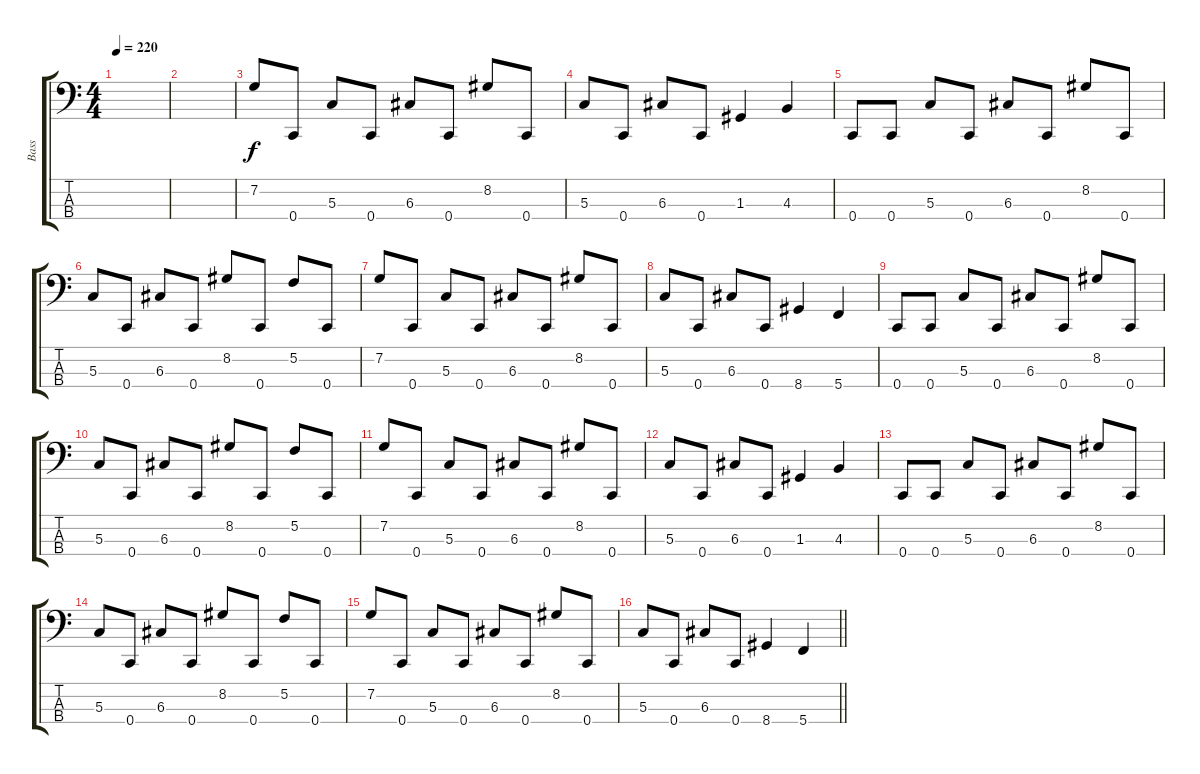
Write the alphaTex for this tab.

\track ("Bass" "Bass") {instrument electricbassfinger}
\staff {score tabs}
\tuning (F2 C2 G1 C1) {hide}
\ts (4 4)
\tempo 220
\clef f4
\ks c
|
|
7.2.8 0.4.8 5.3.8 0.4.8 6.3.8 0.4.8 8.2.8 0.4.8 |
5.3.8 0.4.8 6.3.8 0.4.8 1.3.4 4.3.4 |
0.4.8 0.4.8 5.3.8 0.4.8 6.3.8 0.4.8 8.2.8 0.4.8 |
5.3.8 0.4.8 6.3.8 0.4.8 8.2.8 0.4.8 5.2.8 0.4.8 |
7.2.8 0.4.8 5.3.8 0.4.8 6.3.8 0.4.8 8.2.8 0.4.8 |
5.3.8 0.4.8 6.3.8 0.4.8 8.4.4 5.4.4 |
0.4.8 0.4.8 5.3.8 0.4.8 6.3.8 0.4.8 8.2.8 0.4.8 |
5.3.8 0.4.8 6.3.8 0.4.8 8.2.8 0.4.8 5.2.8 0.4.8 |
7.2.8 0.4.8 5.3.8 0.4.8 6.3.8 0.4.8 8.2.8 0.4.8 |
5.3.8 0.4.8 6.3.8 0.4.8 1.3.4 4.3.4 |
0.4.8 0.4.8 5.3.8 0.4.8 6.3.8 0.4.8 8.2.8 0.4.8 |
5.3.8 0.4.8 6.3.8 0.4.8 8.2.8 0.4.8 5.2.8 0.4.8 |
7.2.8 0.4.8 5.3.8 0.4.8 6.3.8 0.4.8 8.2.8 0.4.8 |
\barLineRight lightlight
5.3.8 0.4.8 6.3.8 0.4.8 8.4.4 5.4.4
